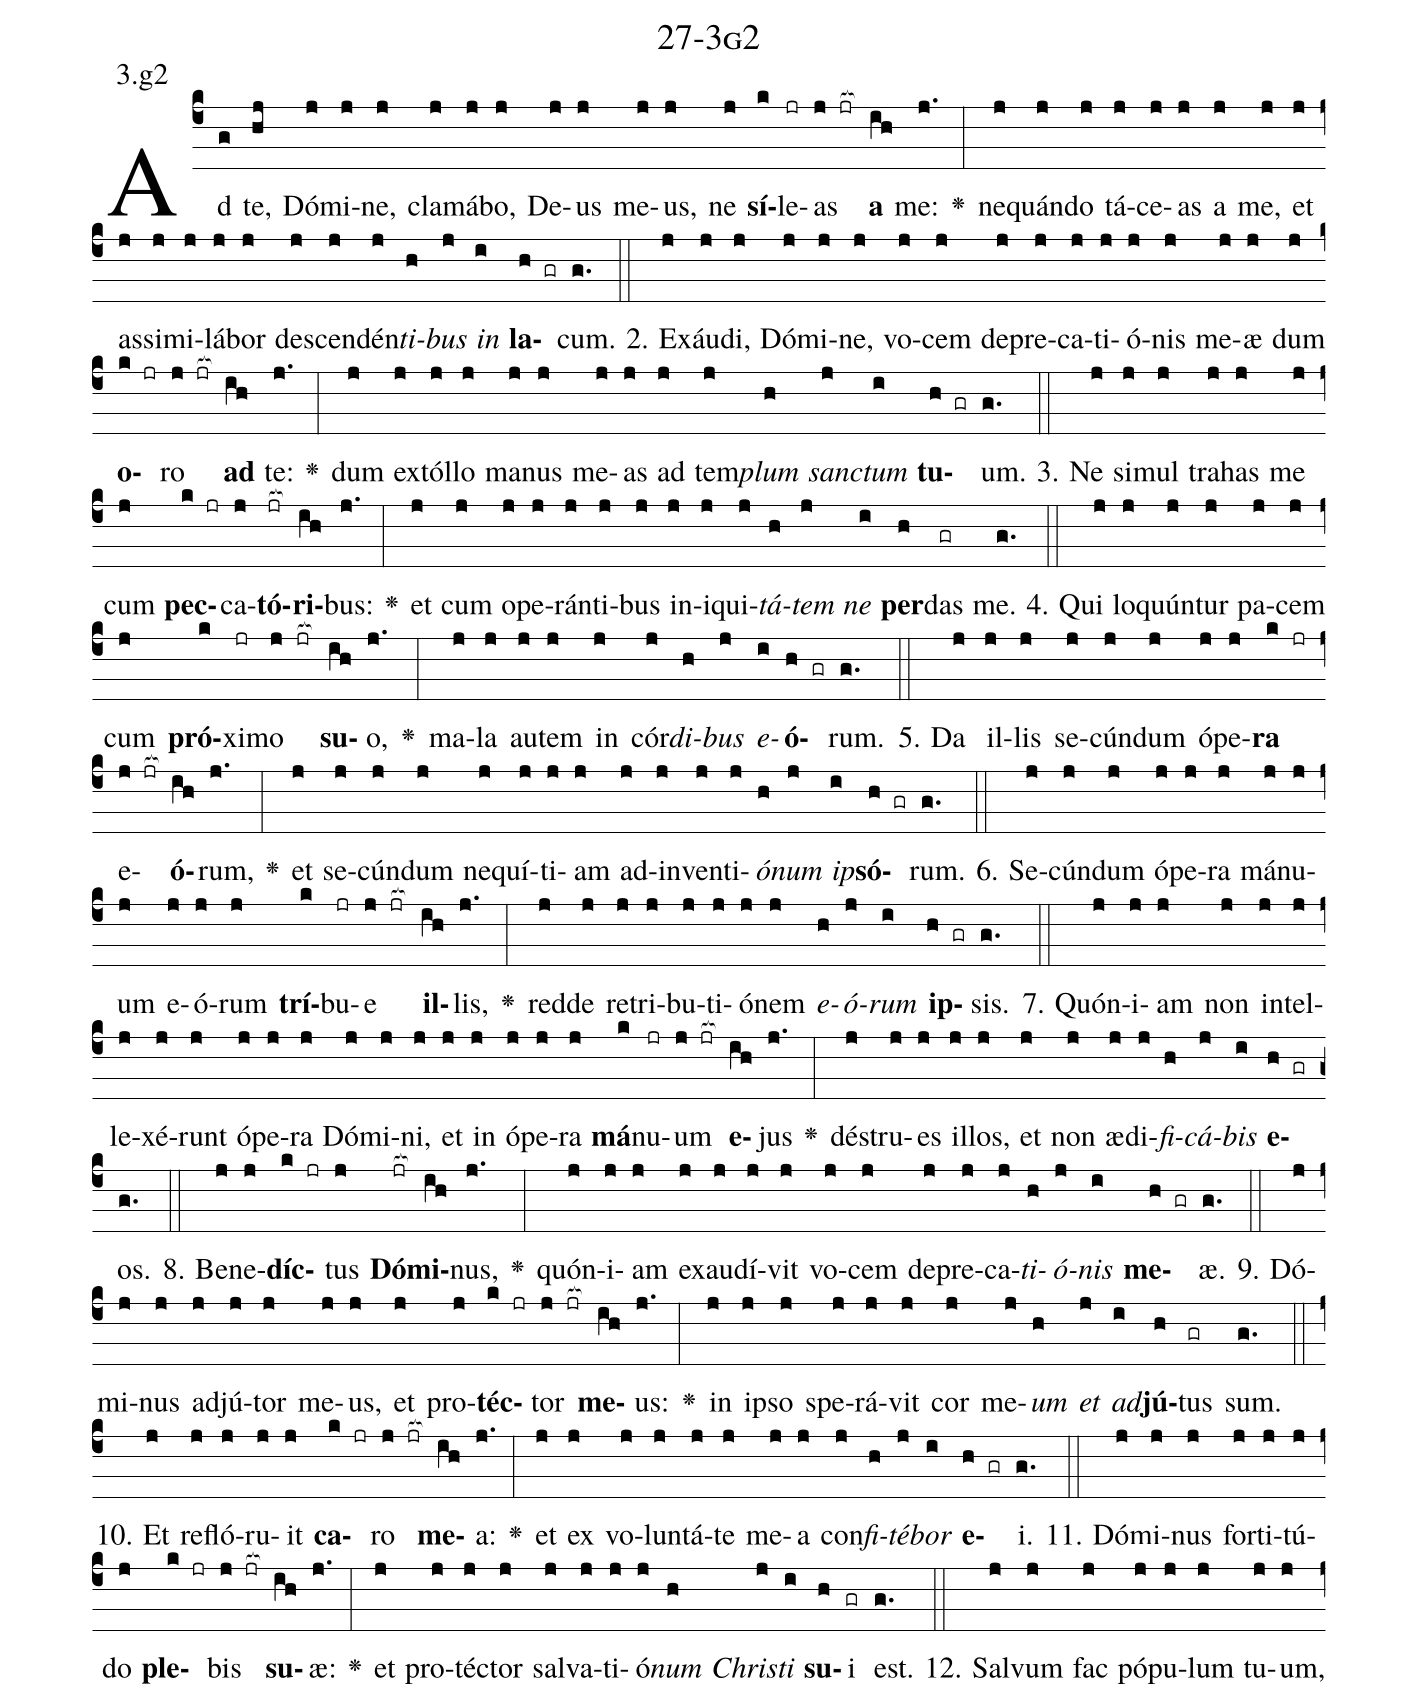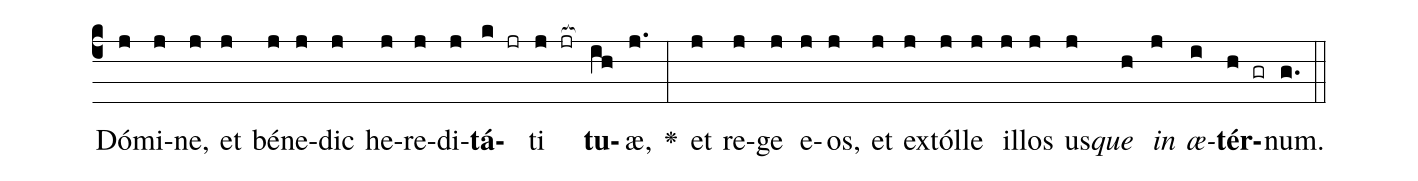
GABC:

name: 27-3g2;
annotation: 3.g2;
%%
(c4)Ad(g) te,(hj) Dó(j)mi(j)ne,(j) cla(j)má(j)bo,(j) De(j)us(j) me(j)us,(j) ne(j) <b>sí</b>(k)le(jr)as(j jr[ocb:1{]) <b>a</b>(ih[ocb:0}]) me:(j.) <v>\greheightstar</v>(:) ne(j)quán(j)do(j) tá(j)ce(j)as(j) a(j) me,(j) et(j) as(j)si(j)mi(j)lá(j)bor(j) de(j)scen(j)dén(j)<i>ti</i>(h)<i>bus</i>(j) <i>in</i>(i) <b>la</b>(h gr)cum.(g.) (::)
2. Ex(j)áu(j)di,(j) Dó(j)mi(j)ne,(j) vo(j)cem(j) de(j)pre(j)ca(j)ti(j)ó(j)nis(j) me(j)æ(j) dum(j) <b>o</b>(k jr)ro(j jr[ocb:1{]) <b>ad</b>(ih[ocb:0}]) te:(j.) <v>\greheightstar</v>(:) dum(j) ex(j)tól(j)lo(j) ma(j)nus(j) me(j)as(j) ad(j) tem(j)<i>plum</i>(h) <i>sanc</i>(j)<i>tum</i>(i) <b>tu</b>(h gr)um.(g.) (::)
3. Ne(j) si(j)mul(j) tra(j)has(j) me(j) cum(j) <b>pec</b>(k jr)ca(j)<b>tó</b>(jr[ocb:1{])<b>ri</b>(ih[ocb:0}])bus:(j.) <v>\greheightstar</v>(:) et(j) cum(j) o(j)pe(j)rán(j)ti(j)bus(j) in(j)i(j)qui(j)<i>tá</i>(h)<i>tem</i>(j) <i>ne</i>(i) <b>per</b>(h)das(gr) me.(g.) (::)
4. Qui(j) lo(j)quún(j)tur(j) pa(j)cem(j) cum(j) <b>pró</b>(k)xi(jr)mo(j jr[ocb:1{]) <b>su</b>(ih[ocb:0}])o,(j.) <v>\greheightstar</v>(:) ma(j)la(j) au(j)tem(j) in(j) cór(j)<i>di</i>(h)<i>bus</i>(j) <i>e</i>(i)<b>ó</b>(h gr)rum.(g.) (::)
5. Da(j) il(j)lis(j) se(j)cún(j)dum(j) ó(j)pe(j)<b>ra</b>(k jr) e(j jr[ocb:1{])<b>ó</b>(ih[ocb:0}])rum,(j.) <v>\greheightstar</v>(:) et(j) se(j)cún(j)dum(j) ne(j)quí(j)ti(j)am(j) ad(j)in(j)ven(j)ti(j)<i>ó</i>(h)<i>num</i>(j) <i>ip</i>(i)<b>só</b>(h gr)rum.(g.) (::)
6. Se(j)cún(j)dum(j) ó(j)pe(j)ra(j) má(j)nu(j)um(j) e(j)ó(j)rum(j) <b>trí</b>(k)bu(jr)e(j jr[ocb:1{]) <b>il</b>(ih[ocb:0}])lis,(j.) <v>\greheightstar</v>(:) red(j)de(j) re(j)tri(j)bu(j)ti(j)ó(j)nem(j) <i>e</i>(h)<i>ó</i>(j)<i>rum</i>(i) <b>ip</b>(h gr)sis.(g.) (::)
7. Quón(j)i(j)am(j) non(j) in(j)tel(j)le(j)xé(j)runt(j) ó(j)pe(j)ra(j) Dó(j)mi(j)ni,(j) et(j) in(j) ó(j)pe(j)ra(j) <b>má</b>(k)nu(jr)um(j jr[ocb:1{]) <b>e</b>(ih[ocb:0}])jus(j.) <v>\greheightstar</v>(:) dé(j)stru(j)es(j) il(j)los,(j) et(j) non(j) æ(j)di(j)<i>fi</i>(h)<i>cá</i>(j)<i>bis</i>(i) <b>e</b>(h gr)os.(g.) (::)
8. Be(j)ne(j)<b>díc</b>(k jr)tus(j) <b>Dó</b>(jr[ocb:1{])<b>mi</b>(ih[ocb:0}])nus,(j.) <v>\greheightstar</v>(:) quón(j)i(j)am(j) ex(j)au(j)dí(j)vit(j) vo(j)cem(j) de(j)pre(j)ca(j)<i>ti</i>(h)<i>ó</i>(j)<i>nis</i>(i) <b>me</b>(h gr)æ.(g.) (::)
9. Dó(j)mi(j)nus(j) ad(j)jú(j)tor(j) me(j)us,(j) et(j) pro(j)<b>téc</b>(k jr)tor(j jr[ocb:1{]) <b>me</b>(ih[ocb:0}])us:(j.) <v>\greheightstar</v>(:) in(j) ip(j)so(j) spe(j)rá(j)vit(j) cor(j) me(j)<i>um</i>(h) <i>et</i>(j) <i>ad</i>(i)<b>jú</b>(h)tus(gr) sum.(g.) (::)
10. Et(j) re(j)fló(j)ru(j)it(j) <b>ca</b>(k jr)ro(j jr[ocb:1{]) <b>me</b>(ih[ocb:0}])a:(j.) <v>\greheightstar</v>(:) et(j) ex(j) vo(j)lun(j)tá(j)te(j) me(j)a(j) con(j)<i>fi</i>(h)<i>té</i>(j)<i>bor</i>(i) <b>e</b>(h gr)i.(g.) (::)
11. Dó(j)mi(j)nus(j) for(j)ti(j)tú(j)do(j) <b>ple</b>(k jr)bis(j jr[ocb:1{]) <b>su</b>(ih[ocb:0}])æ:(j.) <v>\greheightstar</v>(:) et(j) pro(j)téc(j)tor(j) sal(j)va(j)ti(j)ó(j)<i>num</i>(h) <i>Chris</i>(j)<i>ti</i>(i) <b>su</b>(h)i(gr) est.(g.) (::)
12. Sal(j)vum(j) fac(j) pó(j)pu(j)lum(j) tu(j)um,(j) Dó(j)mi(j)ne,(j) et(j) bé(j)ne(j)dic(j) he(j)re(j)di(j)<b>tá</b>(k jr)ti(j jr[ocb:1{]) <b>tu</b>(ih[ocb:0}])æ,(j.) <v>\greheightstar</v>(:) et(j) re(j)ge(j) e(j)os,(j) et(j) ex(j)tól(j)le(j) il(j)los(j) us(j)<i>que</i>(h) <i>in</i>(j) <i>æ</i>(i)<b>tér</b>(h gr)num.(g.) (::)
